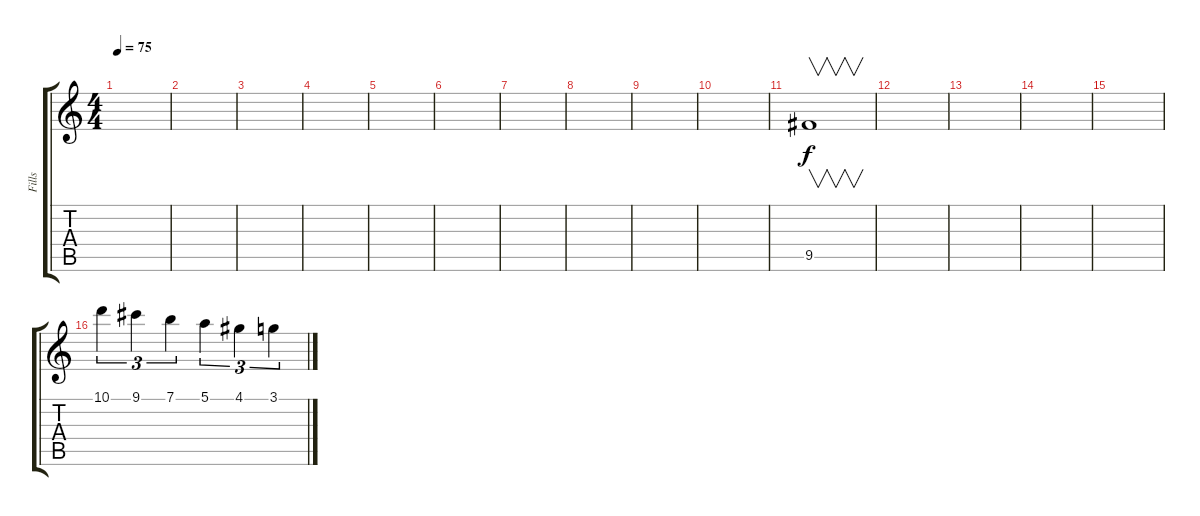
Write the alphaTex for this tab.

\track ("Fills" "Fills") {instrument distortionguitar}
\staff {score tabs}
\tuning (E4 B3 G3 D3 A2 E2) {hide}
\ts (4 4)
\tempo 75
\clef g2
\ks c
|
|
|
|
|
|
|
|
|
|
9.5.1{v} |
|
|
|
|
10.1.4{tu (3 2)} 9.1.4{tu (3 2)} 7.1.4{tu (3 2)} 5.1.4{tu (3 2)} 4.1.4{tu (3 2)} 3.1.4{tu (3 2)}
